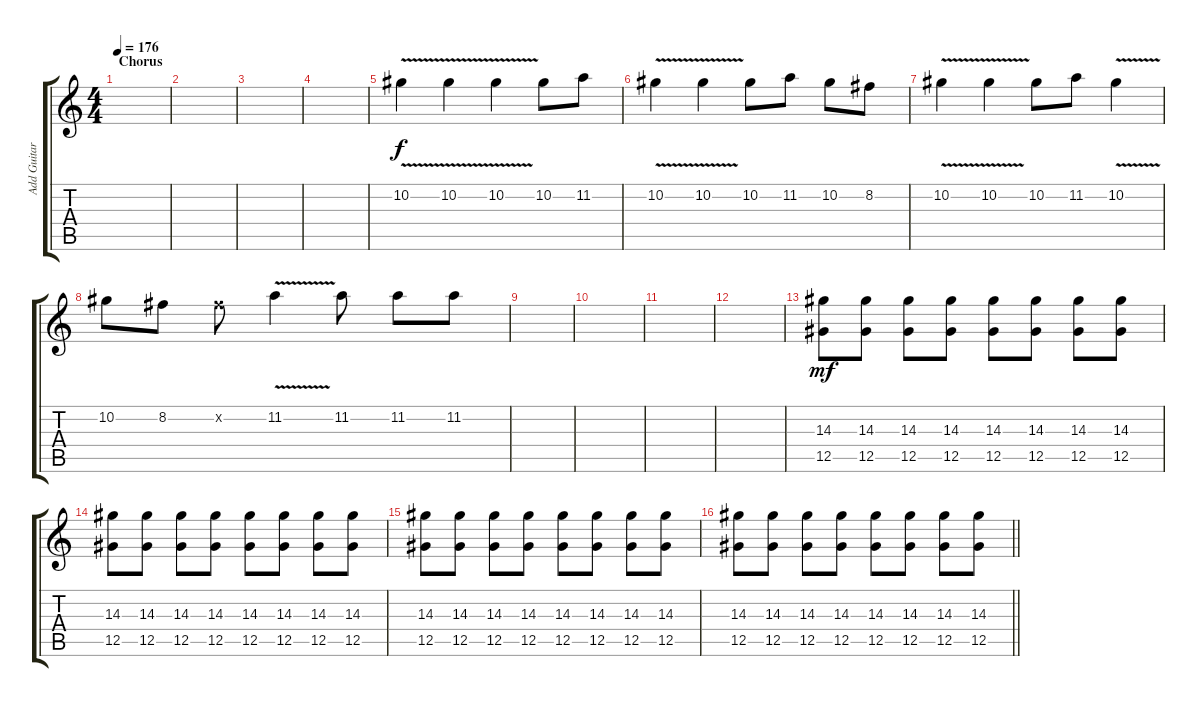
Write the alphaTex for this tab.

\track ("Add Guitar" "Add Guitar") {instrument overdrivenguitar}
\staff {score tabs}
\tuning (Eb4 Bb3 Gb3 Db3 Ab2 Eb2) {hide}
\ts (4 4)
\section ("" "Chorus")
\tempo 176
\clef g2
\ks c
|
|
|
|
10.2{v}.4 10.2{v}.4 10.2{v}.4 10.2.8 11.2.8 |
10.2{v}.4 10.2{v}.4 10.2.8 11.2.8 10.2.8 8.2.8 |
10.2{v}.4 10.2{v}.4 10.2.8 11.2.8 10.2{v}.4 |
10.2.8 8.2.8 8.2{x}.8 11.2{v}.4 11.2.8 11.2.8 11.2.8 |
|
|
|
|
(14.3 12.5).8{dy mf} (14.3 12.5).8 (14.3 12.5).8 (14.3 12.5).8 (14.3 12.5).8 (14.3 12.5).8 (14.3 12.5).8 (14.3 12.5).8 |
(14.3 12.5).8 (14.3 12.5).8 (14.3 12.5).8 (14.3 12.5).8 (14.3 12.5).8 (14.3 12.5).8 (14.3 12.5).8 (14.3 12.5).8 |
(14.3 12.5).8 (14.3 12.5).8 (14.3 12.5).8 (14.3 12.5).8 (14.3 12.5).8 (14.3 12.5).8 (14.3 12.5).8 (14.3 12.5).8 |
\barLineRight lightlight
(14.3 12.5).8 (14.3 12.5).8 (14.3 12.5).8 (14.3 12.5).8 (14.3 12.5).8 (14.3 12.5).8 (14.3 12.5).8 (14.3 12.5).8
